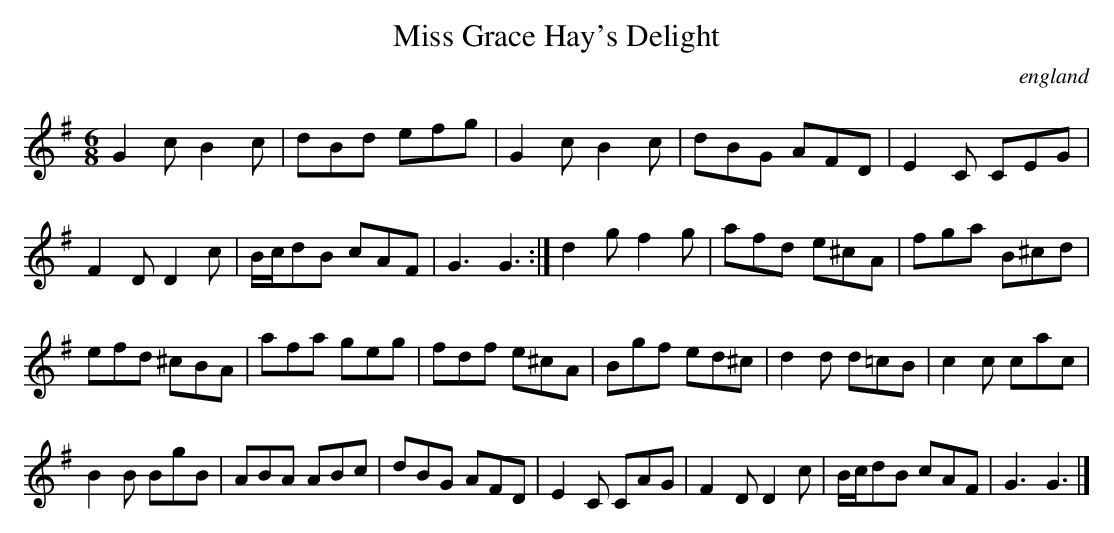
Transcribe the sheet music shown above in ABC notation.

X:1
T:Miss Grace Hay's Delight
O:england
M:6/8
L:1/8
K:G
G2 c B2 c|dBd efg|G2 c B2 c|dBG AFD|E2 C CEG|
F2 D D2 c|B/c/dB cAF|G3 G3:|d2 g f2 g|afd e^cA|fga B^cd|
efd ^cBA|afa geg|fdf e^cA|Bgf ed^c|d2 d d=cB|c2 c cac|
B2 B BgB|ABA ABc|dBG AFD|E2C CAG|F2 D D2 c|B/c/dB cAF|G3 G3|]
